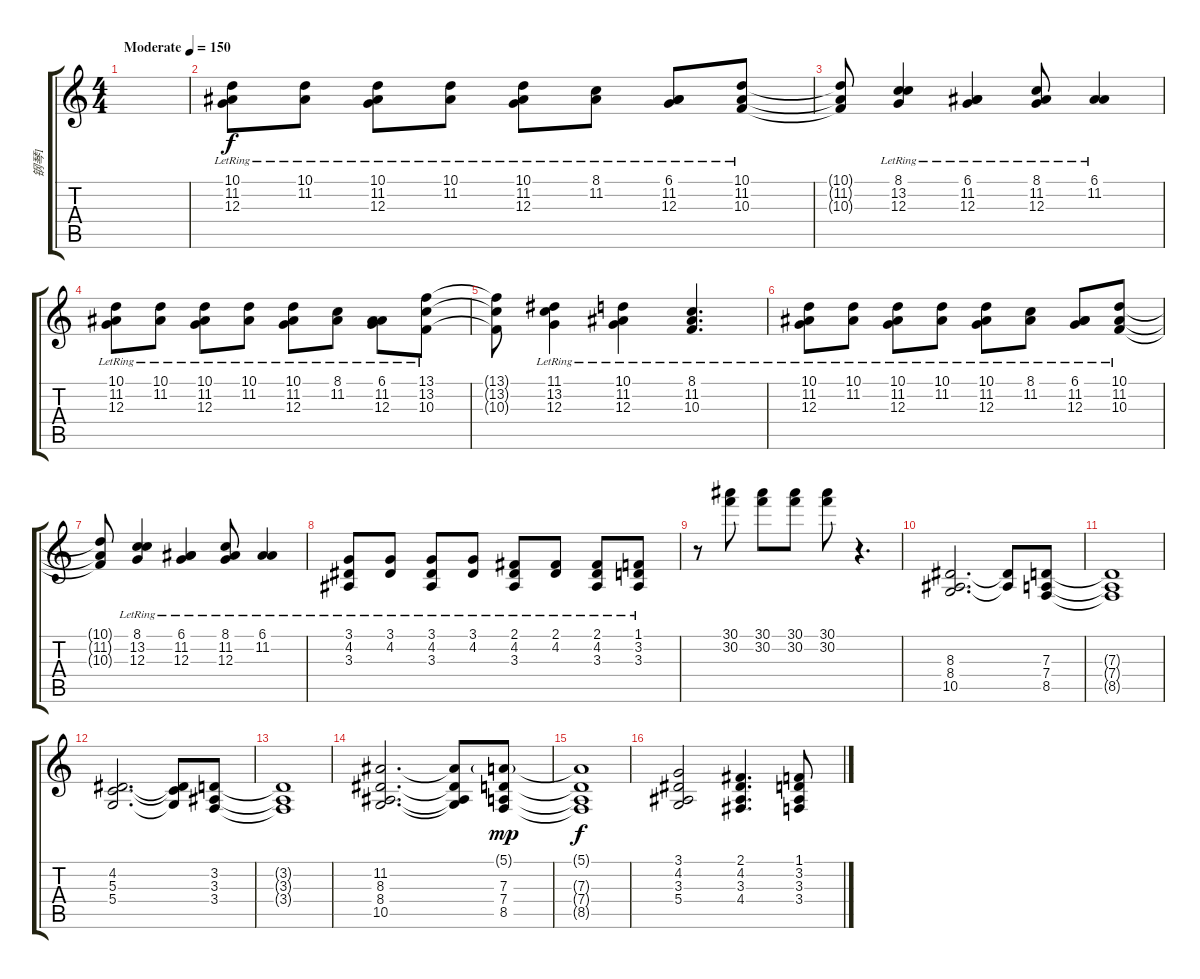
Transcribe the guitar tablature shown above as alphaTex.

\track ("钢琴1" "钢琴1") {instrument acousticgrandpiano}
\staff {score tabs}
\tuning (E4 B3 G3 D3 A2 E2) {hide}
\ts (4 4)
\tempo (150 "Moderate")
\clef g2
\ks c
|
(10.1{lr} 11.2{lr} 12.3{lr}).8 (10.1{lr} 11.2{lr}).8 (10.1{lr} 11.2{lr} 12.3{lr}).8 (10.1{lr} 11.2{lr}).8 (10.1{lr} 11.2{lr} 12.3{lr}).8 (8.1{lr} 11.2{lr}).8 (6.1{lr} 11.2{lr} 12.3{lr}).8 (10.1{lr} 11.2{lr} 10.3{lr}).8 |
(10.1{t} 11.2{t} 10.3{t}).8 (8.1{lr} 13.2{lr} 12.3{lr}).4 (6.1{lr} 11.2{lr} 12.3{lr}).4 (8.1{lr} 11.2{lr} 12.3{lr}).8 (6.1{lr} 11.2{lr}).4 |
(10.1{lr} 11.2{lr} 12.3{lr}).8 (10.1{lr} 11.2{lr}).8 (10.1{lr} 11.2{lr} 12.3{lr}).8 (10.1{lr} 11.2{lr}).8 (10.1{lr} 11.2{lr} 12.3{lr}).8 (8.1{lr} 11.2{lr}).8 (6.1{lr} 11.2{lr} 12.3{lr}).8 (13.1{lr} 13.2{lr} 10.3{lr}).8 |
(13.1{t} 13.2{t} 10.3{t}).8 (11.1{lr} 13.2{lr} 12.3{lr}).4 (10.1{lr} 11.2{lr} 12.3{lr}).4 (8.1{lr} 11.2{lr} 10.3{lr}).4{d} |
(10.1{lr} 11.2{lr} 12.3{lr}).8 (10.1{lr} 11.2{lr}).8 (10.1{lr} 11.2{lr} 12.3{lr}).8 (10.1{lr} 11.2{lr}).8 (10.1{lr} 11.2{lr} 12.3{lr}).8 (8.1{lr} 11.2{lr}).8 (6.1{lr} 11.2{lr} 12.3{lr}).8 (10.1{lr} 11.2{lr} 10.3{lr}).8 |
(10.1{t} 11.2{t} 10.3{t}).8 (8.1{lr} 13.2{lr} 12.3{lr}).4 (6.1{lr} 11.2{lr} 12.3{lr}).4 (8.1{lr} 11.2{lr} 12.3{lr}).8 (6.1{lr} 11.2{lr}).4 |
(3.1{lr} 4.2{lr} 3.3{lr}).8 (3.1{lr} 4.2{lr}).8 (3.1{lr} 4.2{lr} 3.3{lr}).8 (3.1{lr} 4.2{lr}).8 (2.1{lr} 4.2{lr} 3.3{lr}).8 (2.1{lr} 4.2{lr}).8 (2.1{lr} 4.2{lr} 3.3{lr}).8 (1.1{lr} 3.2{lr} 3.3{lr}).8 |
r.8 (30.1 30.2).8 (30.1 30.2).8 (30.1 30.2).8 (30.1 30.2).8 r.4{d} |
(8.3 8.4 10.5).2{d volume 10 instrument electricpiano1} (8.3{t} 8.4{t}).8 (7.3 7.4 8.5).8 |
(7.3{t} 7.4{t} 8.5{t}).1 |
(4.2 5.3 5.4).2{d} (4.2{t} 5.3{t} 5.4{t}).8 (3.2 3.3 3.4).8 |
(3.2{t} 3.3{t} 3.4{t}).1 |
(11.2 8.3 8.4 10.5).2{d} (11.2{t} 8.3{t} 8.4{t} 10.5{t}).8 (5.1{g} 7.3 7.4 8.5).8{dy mp} |
(5.1{t} 7.3{t} 7.4{t} 8.5{t}).1{dy f} |
(3.1 4.2 3.3 5.4).2 (2.1 4.2 3.3 4.4).4{d} (1.1 3.2 3.3 3.4).8
